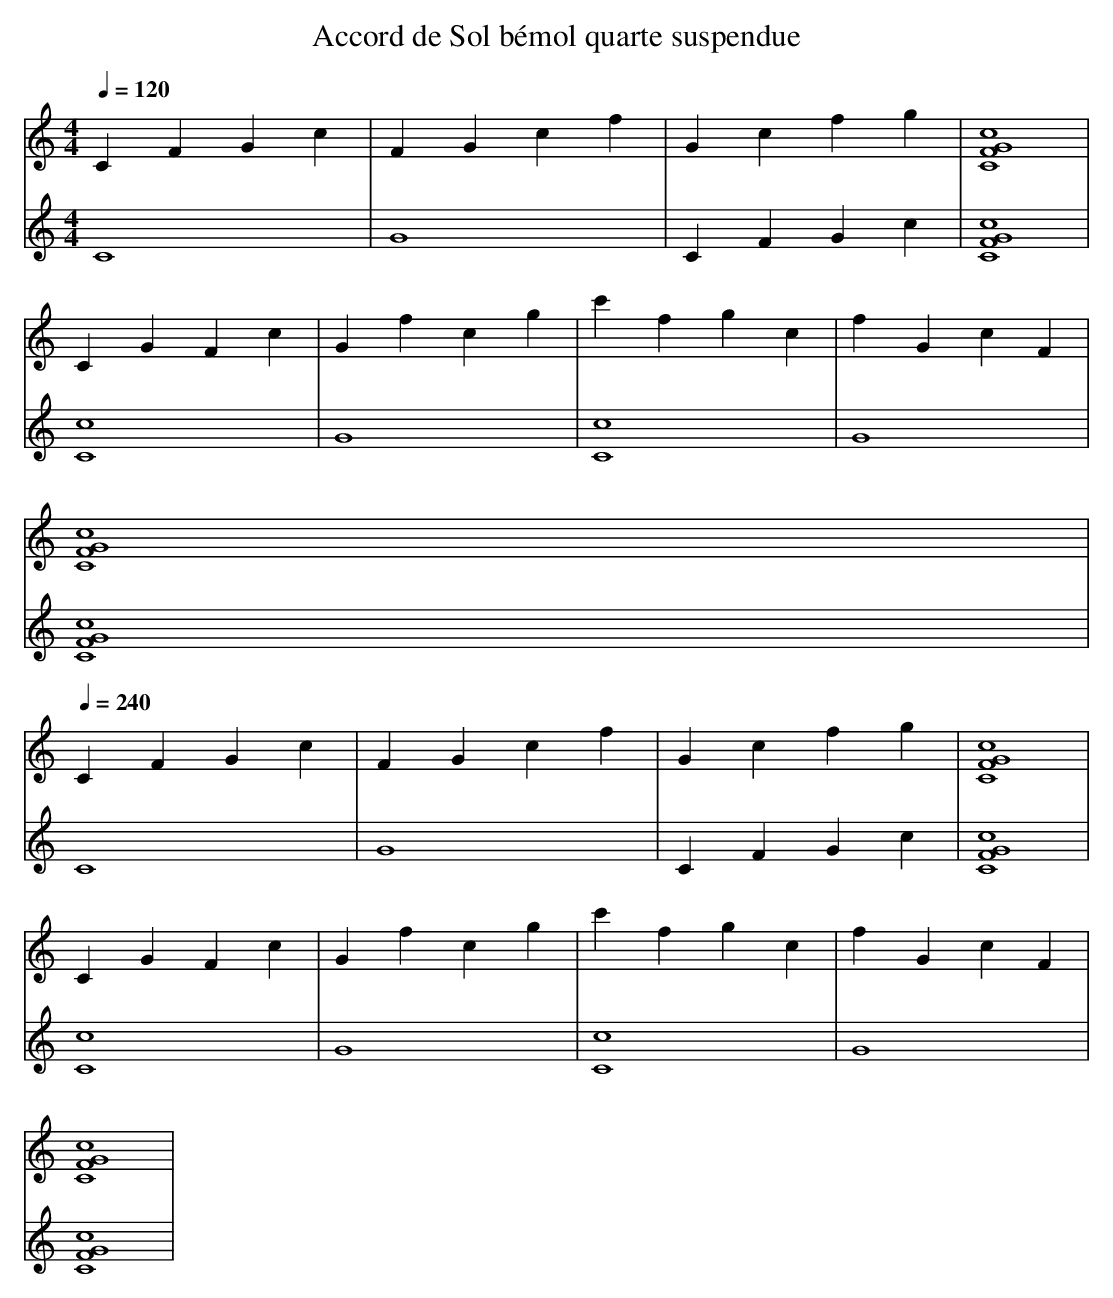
X:1
T:Accord de Sol bémol quarte suspendue
M: 4/4
L: 1/4
Q:1/4=120
K:C
V:1
C F G c | F G c f | G c f g | [C4 F4 G4 c4] |
C G F c | G f c g | c' f g c | f G c F |
[C4 F4 G4 c4] |
Q:1/4=240
C F G c | F G c f | G c f g | [C4 F4 G4 c4] |
C G F c | G f c g | c' f g c | f G c F |
[C4 F4 G4 c4] |
V:2
C4 | G4 | C F G c | [C4 F4 G4 c4] |
[C4 c4] | G4 | [C4 c4] | G4 |
[C4 F4 G4 c4] |
Q:1/4=240
C4 | G4 | C F G c | [C4 F4 G4 c4] |
[C4 c4] | G4 | [C4 c4] | G4 |
[C4 F4 G4 c4] |
